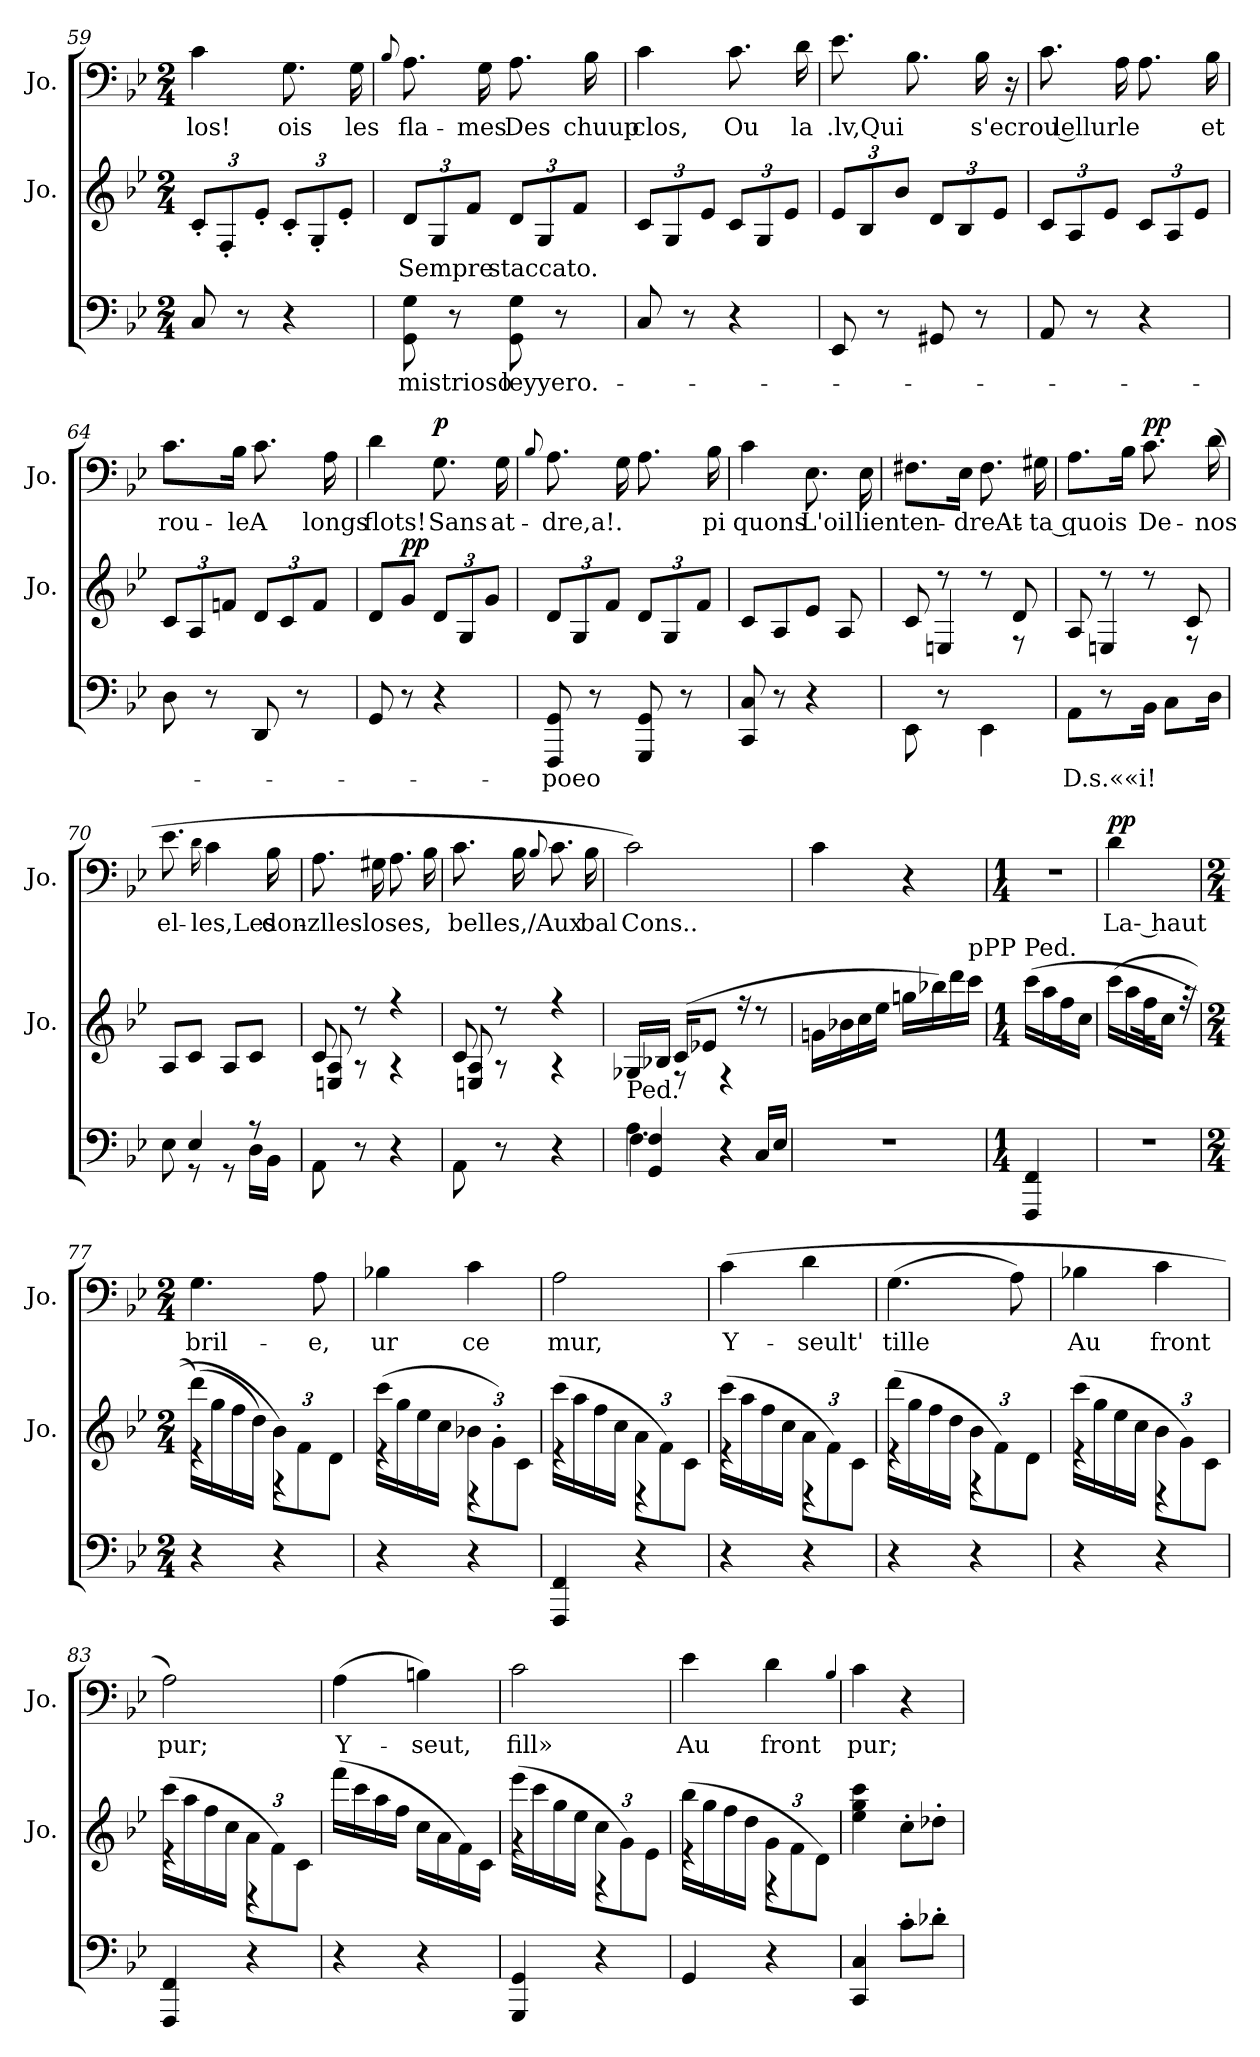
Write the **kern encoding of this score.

**kern	**text	**kern	**text	**dynam	**kern	**text	**dynam
*part3	*part3	*part2	*part2	*part2	*part1	*part1	*part1
*staff3	*staff3	*staff2	*staff2	*staff2	*staff1	*staff1	*staff1
*	*	*I"Jo.	*	*	*I"Jo.	*	*
*	*	*I'Jo.	*	*	*I'Jo.	*	*
*clefF4	*	*clefG2	*	*	*clefF4	*	*
*k[b-e-]	*	*k[b-e-]	*	*	*k[b-e-]	*	*
*M2/4	*	*M2/4	*	*	*M2/4	*	*
=59	=59	=59	=59	=59	=59	=59	=59
8C/	.	12c'/L	.	.	4c\	los!	.
.	.	12F'/	.	.	.	.	.
8r	.	.	.	.	.	.	.
.	.	12e-'/J	.	.	.	.	.
4r	.	12c'/L	.	.	8.G\	ois	.
.	.	12G'/	.	.	.	.	.
.	.	12e-'/J	.	.	.	.	.
.	.	.	.	.	16G\	les	.
=60	=60	=60	=60	=60	=60	=60	=60
.	.	.	.	.	8qqB-/	.	.
8GG\ 8G\	mistrioso	12d/L	Sempre	.	8.A\	fla-	.
.	.	12G/	.	.	.	.	.
8r	.	.	.	.	.	.	.
.	.	12f/J	.	.	.	.	.
.	.	.	.	.	16G\	mes	.
8GG\ 8G\	leyyero.-	12d/L	staccato.	.	8.A\	Des	.
.	.	12G/	.	.	.	.	.
8r	.	.	.	.	.	.	.
.	.	12f/J	.	.	.	.	.
.	.	.	.	.	16B-\	chuup	.
!!LO:LB:g=z
=61	=61	=61	=61	=61	=61	=61	=61
8C/	.	12c/L	.	.	4c\	clos,	.
.	.	12G/	.	.	.	.	.
8r	.	.	.	.	.	.	.
.	.	12e-/J	.	.	.	.	.
4r	.	12c/L	.	.	8.c\	Ou	.
.	.	12G/	.	.	.	.	.
.	.	12e-/J	.	.	.	.	.
.	.	.	.	.	16d\	la	.
=62	=62	=62	=62	=62	=62	=62	=62
8EE-/	.	12e-/L	.	.	8.e-\	.lv,Qui	.
.	.	12B-/	.	.	.	.	.
8r	.	.	.	.	.	.	.
.	.	12b-/J	.	.	.	.	.
.	.	.	.	.	8.B-\	.	.
8GG#X/	.	12d/L	.	.	.	.	.
.	.	12B-/	.	.	.	.	.
8r	.	.	.	.	16B-\	s'ecrou lellurle	.
.	.	12e-/J	.	.	.	.	.
.	.	.	.	.	16r	.	.
=63	=63	=63	=63	=63	=63	=63	=63
8AA/	.	12c/L	.	.	8.c\	.	.
.	.	12A/	.	.	.	.	.
8r	.	.	.	.	.	.	.
.	.	12e-/J	.	.	.	.	.
.	.	.	.	.	16A\	.	.
4r	.	12c/L	.	.	8.A\	.	.
.	.	12A/	.	.	.	.	.
.	.	12e-/J	.	.	.	.	.
.	.	.	.	.	16B-\	et	.
=64	=64	=64	=64	=64	=64	=64	=64
8D\	.	12c/L	.	.	8.c\L	rou-	.
.	.	12A/	.	.	.	.	.
8r	.	.	.	.	.	.	.
.	.	12fn/J	.	.	.	.	.
.	.	.	.	.	16B-\Jk	leA	.
8DD/	.	12d/L	.	.	8.c\	.	.
.	.	12c/	.	.	.	.	.
8r	.	.	.	.	.	.	.
.	.	12f/J	.	.	.	.	.
.	.	.	.	.	16A\	longs	.
=65	=65	=65	=65	=65	=65	=65	=65
8GG/	.	8d/L	.	.	4d\	flots!	.
8r	.	8g/J	.	pp	.	.	.
4r	.	12d/L	.	.	8.G\	Sans	p
.	.	12G/	.	.	.	.	.
.	.	12g/J	.	.	.	.	.
.	.	.	.	.	16G\	at-	.
=66	=66	=66	=66	=66	=66	=66	=66
.	.	.	.	.	8qqB-/	.	.
8FFF/ 8GG/	poeo	12d/L	.	.	8.A\	dre,a!.	.
.	.	12G/	.	.	.	.	.
8r	.	.	.	.	.	.	.
.	.	12f/J	.	.	.	.	.
.	.	.	.	.	16G\	.	.
8GGG/ 8GG/	.	12d/L	.	.	8.A\	.	.
.	.	12G/	.	.	.	.	.
8r	.	.	.	.	.	.	.
.	.	12f/J	.	.	.	.	.
.	.	.	.	.	16B-\	pi	.
!!LO:LB:g=z
=67	=67	=67	=67	=67	=67	=67	=67
8CC/ 8C/	.	8c/L	.	.	4c\	quons	.
8r	.	8A/	.	.	.	.	.
4r	.	8e-/J	.	.	8.E-\	L'oil	.
.	.	8A/	.	.	.	.	.
.	.	.	.	.	16E-\	lien	.
=68	=68	=68	=68	=68	=68	=68	=68
*	*	*^	*	*	*	*	*
8EE-\	.	8c/	8ryy	.	.	8.F#X\L	ten-	.
8r	.	8r	4En/	.	.	.	.	.
.	.	.	.	.	.	16E-\Jk	dreAt-	.
4EE-\	.	8r	.	.	.	8.F#\	.	.
.	.	8d/	8r	.	.	.	.	.
.	.	.	.	.	.	16G#X\	ta quois	.
=69	=69	=69	=69	=69	=69	=69	=69	=69
8AA\L	D.s.««i!	8A/	8ryy	.	.	8.A\L	.	.
8r	.	8r	4En/	.	.	.	.	.
.	.	.	.	.	.	16B-\Jk	.	.
16BB-\Jk	.	8r	.	.	.	8.c\	De-	pp
8C\L	.	.	.	.	.	.	.	.
.	.	8c/	8r	.	.	.	.	.
16D\Jk	.	.	.	.	.	(16d\	nos	.
*	*	*v	*v	*	*	*	*	*
=70	=70	=70	=70	=70	=70	=70	=70
*^	*	*	*	*	*	*	*
8ryy	8E-\	.	8A/L	.	.	8.e-\	el-	.
4E-/	8r	.	8c/J	.	.	.	.	.
.	.	.	.	.	.	16qqd\	.	.
.	.	.	.	.	.	4c\	les,Les	.
.	8r	.	8A/L	.	.	.	.	.
8r	16D\LL	.	8c/J	.	.	.	.	.
.	16BB-\JJ	.	.	.	.	16B-\	don-	.
*v	*v	*	*	*	*	*	*	*
=71	=71	=71	=71	=71	=71	=71	=71
*	*	*^	*	*	*	*	*
8AA\	.	8c/	8En/ 8A/	.	.	8.A\	zllesloses,	.
8r	.	8r	8r	.	.	.	.	.
.	.	.	.	.	.	16G#X\	.	.
4r	.	4r	4r	.	.	8.A\	.	.
.	.	.	.	.	.	16B-\	.	.
=72	=72	=72	=72	=72	=72	=72	=72	=72
8AA\	.	8c/	8En/ 8A/	.	.	8.c\	belles,/Aux	.
8r	.	8r	8r	.	.	.	.	.
.	.	.	.	.	.	16B-\	.	.
.	.	.	.	.	.	8qqB-/	.	.
4r	.	4r	4r	.	.	8.c\	.	.
.	.	.	.	.	.	16B-\	bal	.
!!LO:PB:g=z
=73	=73	=73	=73	=73	=73	=73	=73	=73
*^	*	*	*	*	*	*	*	*
*	*^	*	*	*	*	*	*	*	*
!LO:TX:t=Ped.	!	!	!	!	!	!	!	!	!	!
4.A\	4F\	4GG/ 4F/	.	8ryy	16G-X/LL	.	.	2c\)	Cons..	.
.	.	.	.	.	16B-X/JJ	.	.	.	.	.
.	.	.	.	(16c/KL	8r	.	.	.	.	.
.	.	.	.	8e-X/J	.	.	.	.	.	.
.	4r	4r	.	.	4r	.	.	.	.	.
.	.	.	.	16r	.	.	.	.	.	.
16C/LL	.	.	.	8r	.	.	.	.	.	.
16E-/JJ	.	.	.	.	.	.	.	.	.	.
*v	*v	*v	*	*	*	*	*	*	*	*
*	*	*v	*v	*	*	*	*	*
=74	=74	=74	=74	=74	=74	=74	=74
2r	.	16gn\LL	.	.	4c\	.	.
.	.	16b-X\	.	.	.	.	.
.	.	16cc\	.	.	.	.	.
.	.	16ee-\JJ	.	.	.	.	.
.	.	16ggn\LL	.	.	4r	.	.
.	.	16bb-X\)	.	.	.	.	.
.	.	16ddd\	.	.	.	.	.
!	!	!LO:TX:t=pPP Ped.	!	!	!	!	!
.	.	16ccc\JJ	.	.	.	.	.
=75	=75	=75	=75	=75	=75	=75	=75
*M1/4	*	*M1/4	*	*	*M1/4	*	*
*	*	*^	*	*	*	*	*
4FFF/ 4FF/	.	(16ccc\LL	4r	.	.	4r	.	.
.	.	16aa\	.	.	.	.	.	.
.	.	16ff\	.	.	.	.	.	.
.	.	16cc\JJ	.	.	.	.	.	.
=76	=76	=76	=76	=76	=76	=76	=76	=76
4r	.	(16ccc\LL	4r	.	.	4d\	La- haut	pp
.	.	16aa\	.	.	.	.	.	.
.	.	32ff\k	.	.	.	.	.	.
.	.	16cc\JJ	.	.	.	.	.	.
.	.	32r	.	.	.	.	.	.
=77	=77	=77	=77	=77	=77	=77	=77	=77
*M2/4	*	*M2/4	*	*	*	*M2/4	*	*
4r	.	(16ddd\LL)	4r	.	.	4.G\	bril-	.
.	.	16gg\	.	.	.	.	.	.
.	.	16ff\	.	.	.	.	.	.
.	.	16dd\JJ)	.	.	.	.	.	.
4r	.	12b-\L)	4r	.	.	.	.	.
.	.	12f\	.	.	.	.	.	.
.	.	.	.	.	.	8A\	e,	.
.	.	12d\J	.	.	.	.	.	.
=78	=78	=78	=78	=78	=78	=78	=78	=78
4r	.	(16ccc\LL	4r	.	.	4B-X\	ur	.
.	.	16gg\	.	.	.	.	.	.
.	.	16ee-\	.	.	.	.	.	.
.	.	16cc\JJ	.	.	.	.	.	.
4r	.	12b-X\L	4r	.	.	4c\	ce	.
.	.	12g'\)	.	.	.	.	.	.
.	.	12c\J	.	.	.	.	.	.
!!LO:LB:g=z
=79	=79	=79	=79	=79	=79	=79	=79	=79
4FFF/ 4FF/	.	(16ccc\LL	4r	.	.	2A\	mur,	.
.	.	16aa\	.	.	.	.	.	.
.	.	16ff\	.	.	.	.	.	.
.	.	16cc\JJ	.	.	.	.	.	.
4r	.	12a\L	4r	.	.	.	.	.
.	.	12f\)	.	.	.	.	.	.
.	.	12c\J	.	.	.	.	.	.
=80	=80	=80	=80	=80	=80	=80	=80	=80
4r	.	(16ccc\LL	4r	.	.	(4c\	Y-	.
.	.	16aa\	.	.	.	.	.	.
.	.	16ff\	.	.	.	.	.	.
.	.	16cc\JJ	.	.	.	.	.	.
4r	.	12a\L	4r	.	.	4d\	seult'	.
.	.	12f\)	.	.	.	.	.	.
.	.	12c\J	.	.	.	.	.	.
=81	=81	=81	=81	=81	=81	=81	=81	=81
4r	.	(16ddd\LL	4r	.	.	(4.G\	tille	.
.	.	16gg\	.	.	.	.	.	.
.	.	16ff\	.	.	.	.	.	.
.	.	16dd\JJ	.	.	.	.	.	.
4r	.	12b-\L	4r	.	.	.	.	.
.	.	12f\)	.	.	.	.	.	.
.	.	.	.	.	.	8A\)	.	.
.	.	12d\J	.	.	.	.	.	.
=82	=82	=82	=82	=82	=82	=82	=82	=82
4r	.	(16ccc\LL	4r	.	.	4B-X\	Au	.
.	.	16gg\	.	.	.	.	.	.
.	.	16ee-\	.	.	.	.	.	.
.	.	16cc\JJ	.	.	.	.	.	.
4r	.	12b-\L	4r	.	.	4c\	front	.
.	.	12g\)	.	.	.	.	.	.
.	.	12c\J	.	.	.	.	.	.
=83	=83	=83	=83	=83	=83	=83	=83	=83
4FFF/ 4FF/	.	(16ccc\LL	4r	.	.	2A\)	pur;	.
.	.	16aa\	.	.	.	.	.	.
.	.	16ff\	.	.	.	.	.	.
.	.	16cc\JJ	.	.	.	.	.	.
4r	.	12a\L	4r	.	.	.	.	.
.	.	12f\)	.	.	.	.	.	.
.	.	12c\J	.	.	.	.	.	.
*	*	*v	*v	*	*	*	*	*
=84	=84	=84	=84	=84	=84	=84	=84
4r	.	(16fff\LL	.	.	(4A\	Y-	.
.	.	16ccc\	.	.	.	.	.
.	.	16aa\	.	.	.	.	.
.	.	16ff\JJ	.	.	.	.	.
4r	.	16cc\LL	.	.	4Bn\)	seut,	.
.	.	16a\	.	.	.	.	.
.	.	16f\)	.	.	.	.	.
.	.	16c\JJ	.	.	.	.	.
!!LO:LB:g=z
=85	=85	=85	=85	=85	=85	=85	=85
*	*	*^	*	*	*	*	*
4GGG/ 4GG/	.	(16eee-\LL	4r	.	.	(2c\	fill»	.
.	.	16ccc\	.	.	.	.	.	.
.	.	16gg\	.	.	.	.	.	.
.	.	16ee-\JJ	.	.	.	.	.	.
4r	.	12cc\L	4r	.	.	.	.	.
.	.	12g\)	.	.	.	.	.	.
.	.	12e-\J	.	.	.	.	.	.
=86	=86	=86	=86	=86	=86	=86	=86	=86
4GG/	.	(16bb-\LL	4r	.	.	4e-\	Au	.
.	.	16gg\	.	.	.	.	.	.
.	.	16ff\	.	.	.	.	.	.
.	.	16dd\JJ	.	.	.	.	.	.
4r	.	12g\L	4r	.	.	4d\	front	.
.	.	12f\	.	.	.	.	.	.
.	.	12d\J)	.	.	.	.	.	.
*	*	*v	*v	*	*	*	*	*
.	.	.	.	.	4qqB-/	.	.
=87	=87	=87	=87	=87	=87	=87	=87
4CC/ 4C/	.	4ee-\ 4gg\ 4ccc\	.	.	4c\	pur;	.
8c'\L	.	8cc'\L	.	.	4r	.	.
8d-X'\J	.	8dd-X'\J	.	.	.	.	.
=	=	=	=	=	=	=	=
*-	*-	*-	*-	*-	*-	*-	*-
